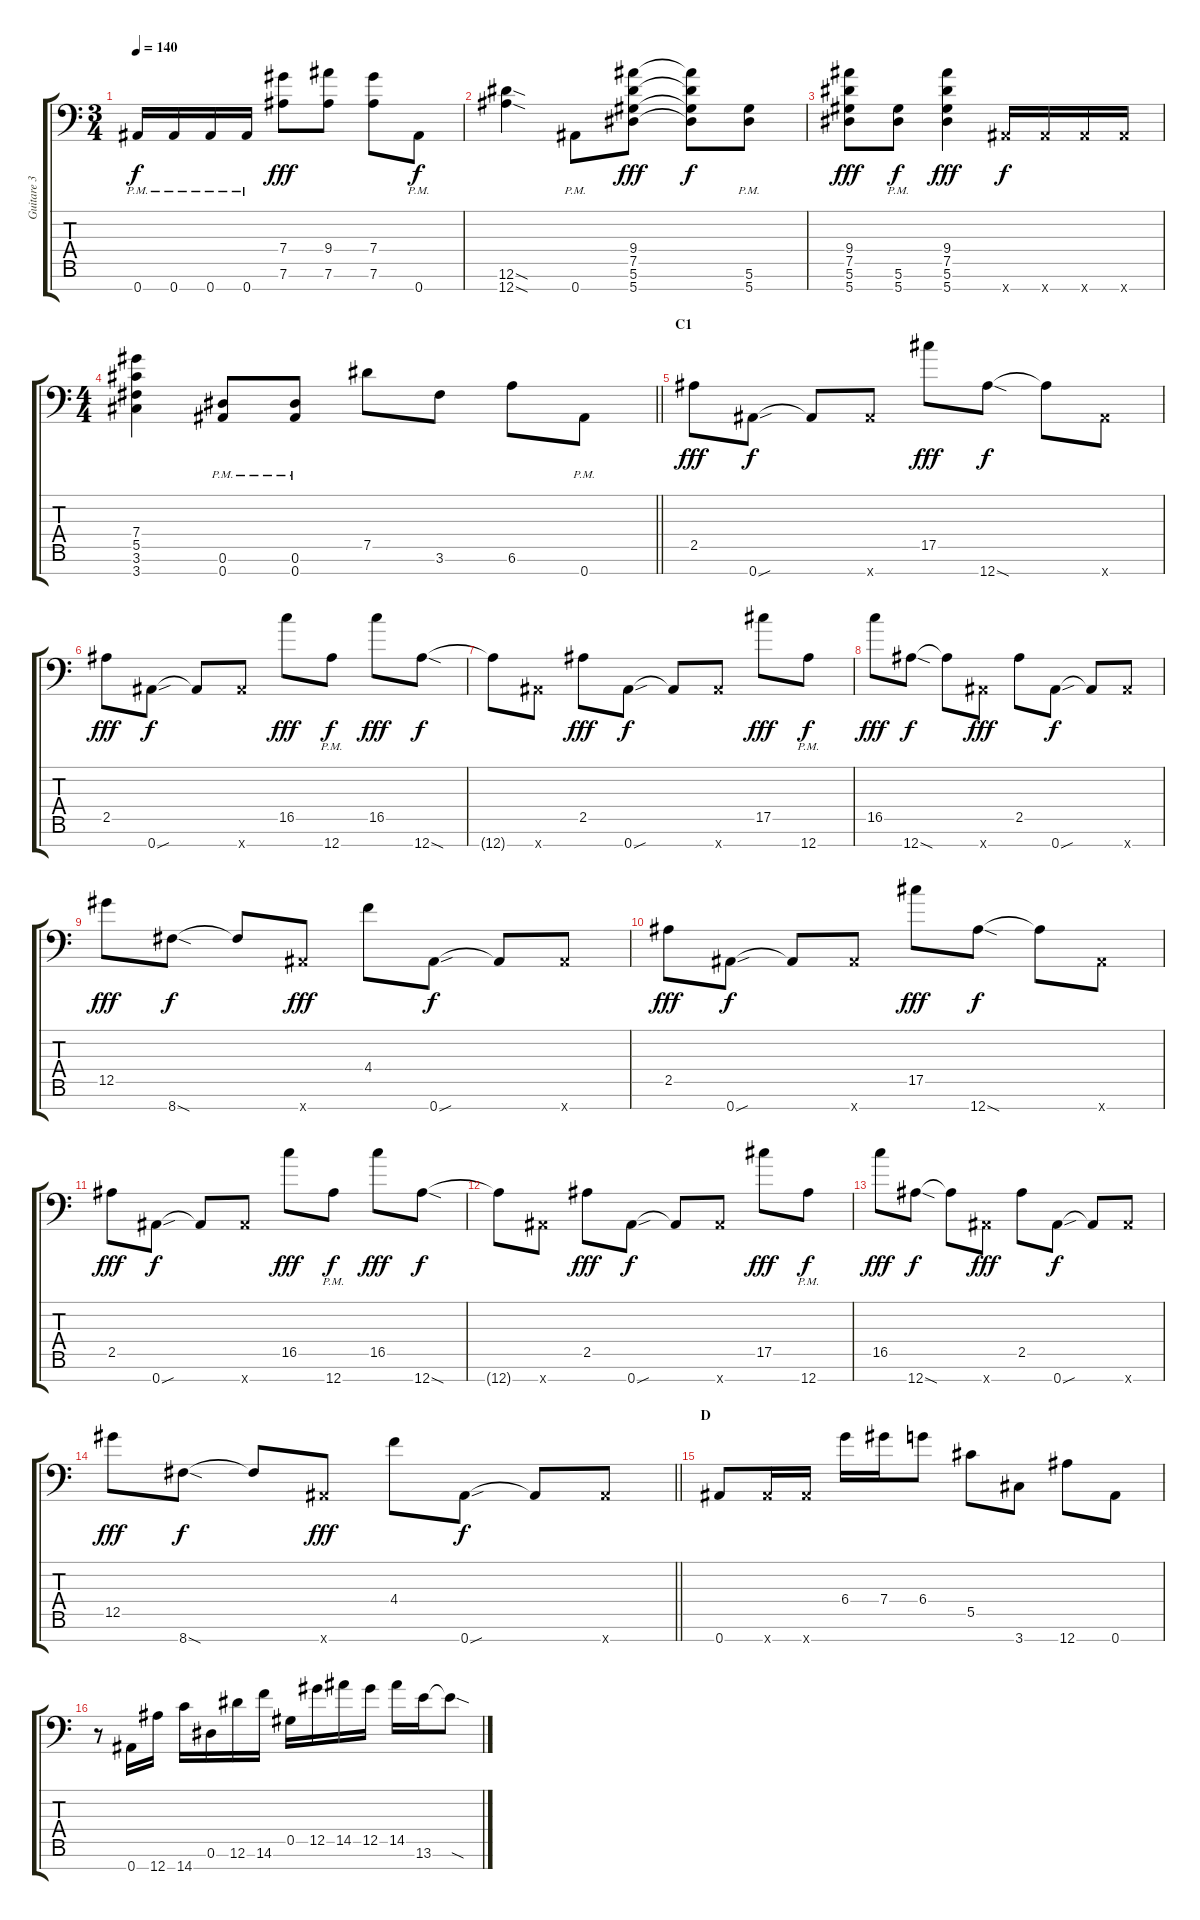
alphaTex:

\track ("Guitare 3" "Guitare 3") {instrument distortionguitar}
\staff {score tabs}
\tuning (Eb4 Bb3 Gb3 Db3 Ab2 Eb2 Bb1) {hide}
\ts (3 4)
\tempo 140
\clef f4
\ks c
0.7{pm}.16{dy f} 0.7{pm}.16 0.7{pm}.16 0.7{pm}.16 (7.4 7.6).8{dy fff} (9.4 7.6).8 (7.4 7.6).8 0.7{pm}.8{dy f} |
(12.6{sod} 12.7{sod}).4 0.7{pm}.8 (9.4 7.5 5.6 5.7).8{dy fff} (9.4{t} 7.5{t} 5.6{t} 5.7{t}).8{dy f} (5.6{pm} 5.7{pm}).8 |
(9.4 7.5 5.6 5.7).8{dy fff} (5.6{pm} 5.7{pm}).8{dy f} (9.4 7.5 5.6 5.7).4{dy fff} 0.7{x}.16{dy f} 0.7{x}.16 0.7{x}.16 0.7{x}.16 |
\ts (4 4)
\barLineRight lightlight
(7.4 5.5 3.6 3.7).4 (0.6{pm} 0.7{pm}).8 (0.6{pm} 0.7{pm}).8 7.5.8 3.6.8 6.6.8 0.7{pm}.8 |
\section ("" "C1")
2.5.8{dy fff} 0.7{sou}.8{dy f} 0.7{t}.8 0.7{x}.8 17.5.8{dy fff} 12.7{sod}.8{dy f} 12.7{t}.8 0.7{x}.8 |
2.5.8{dy fff} 0.7{sou}.8{dy f} 0.7{t}.8 0.7{x}.8 16.5.8{dy fff} 12.7{pm}.8{dy f} 16.5.8{dy fff} 12.7{sod}.8{dy f} |
12.7{t}.8 0.7{x}.8 2.5.8{dy fff} 0.7{sou}.8{dy f} 0.7{t}.8 0.7{x}.8 17.5.8{dy fff} 12.7{pm}.8{dy f} |
16.5.8{dy fff} 12.7{sod}.8{dy f} 12.7{t}.8 0.7{x}.8{dy fff} 2.5.8 0.7{sou}.8{dy f} 0.7{t}.8 0.7{x}.8 |
12.5.8{dy fff} 8.7{sod}.8{dy f} 8.7{t}.8 0.7{x}.8{dy fff} 4.4.8 0.7{sou}.8{dy f} 0.7{t}.8 0.7{x}.8 |
2.5.8{dy fff} 0.7{sou}.8{dy f} 0.7{t}.8 0.7{x}.8 17.5.8{dy fff} 12.7{sod}.8{dy f} 12.7{t}.8 0.7{x}.8 |
2.5.8{dy fff} 0.7{sou}.8{dy f} 0.7{t}.8 0.7{x}.8 16.5.8{dy fff} 12.7{pm}.8{dy f} 16.5.8{dy fff} 12.7{sod}.8{dy f} |
12.7{t}.8 0.7{x}.8 2.5.8{dy fff} 0.7{sou}.8{dy f} 0.7{t}.8 0.7{x}.8 17.5.8{dy fff} 12.7{pm}.8{dy f} |
16.5.8{dy fff} 12.7{sod}.8{dy f} 12.7{t}.8 0.7{x}.8{dy fff} 2.5.8 0.7{sou}.8{dy f} 0.7{t}.8 0.7{x}.8 |
\barLineRight lightlight
12.5.8{dy fff} 8.7{sod}.8{dy f} 8.7{t}.8 0.7{x}.8{dy fff} 4.4.8 0.7{sou}.8{dy f} 0.7{t}.8 0.7{x}.8 |
\section ("" "D")
0.7.8 0.7{x}.16 0.7{x}.16 6.4.16 7.4.16 6.4.8 5.5.8 3.7.8 12.7.8 0.7.8 |
r.8 0.7.16 12.7.16 14.7.16 0.6.16 12.6.16 14.6.16 0.5.16 12.5.16 14.5.16 12.5.16 14.5.16 13.6.16 13.6{sod t}.8
